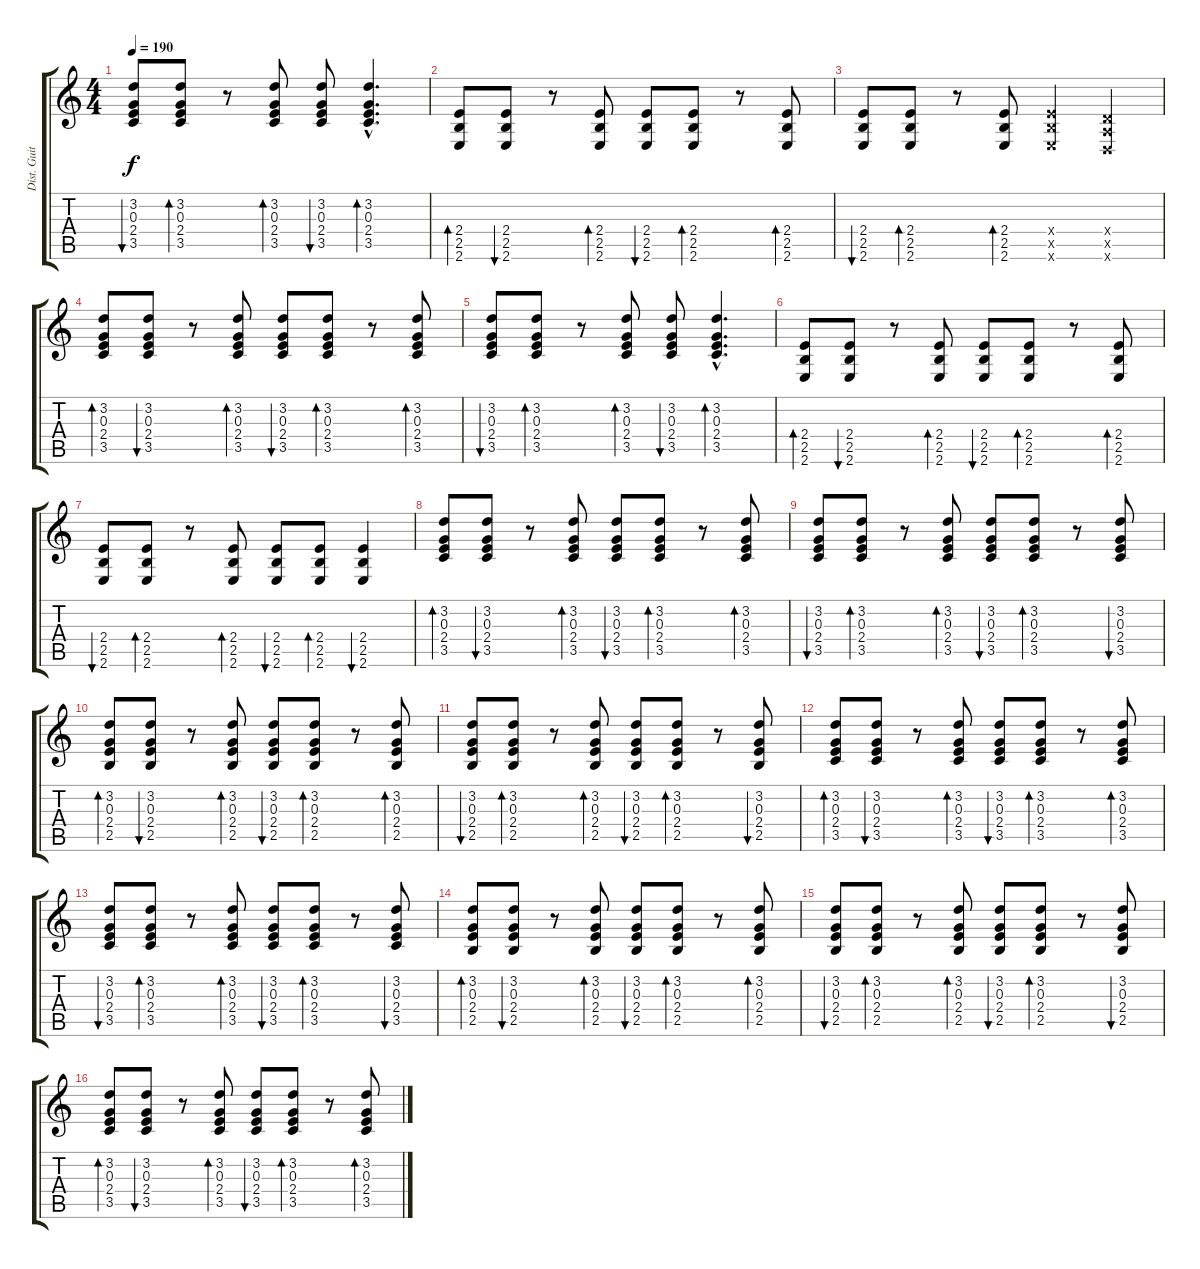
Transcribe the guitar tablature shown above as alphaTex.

\track ("Dist. Guitar 1" "Dist. Guit") {instrument distortionguitar}
\staff {score tabs}
\tuning (E4 B3 G3 D3 A2 D2) {hide}
\ts (4 4)
\tempo 190
\clef g2
\ks c
(3.2 0.3 2.4 3.5).8{bu 60 dy f} (3.2 0.3 2.4 3.5).8{bd 60} r.8 (3.2 0.3 2.4 3.5).8{bd 60} (3.2 0.3 2.4 3.5).8{bu 60} (3.2{hac} 0.3{hac} 2.4{hac} 3.5{hac}).4{d bd 60} |
(2.4 2.5 2.6).8{bd 60} (2.4 2.5 2.6).8{bu 60} r.8 (2.4 2.5 2.6).8{bd 60} (2.4 2.5 2.6).8{bu 60} (2.4 2.5 2.6).8{bd 60} r.8 (2.4 2.5 2.6).8{bd 60} |
(2.4 2.5 2.6).8{bu 60} (2.4 2.5 2.6).8{bd 60} r.8 (2.4 2.5 2.6).8{bd 60} (2.4{x} 2.5{x} 2.6{x}).4 (0.4{x} 0.5{x} 0.6{x}).4 |
(3.2 0.3 2.4 3.5).8{bd 60} (3.2 0.3 2.4 3.5).8{bu 60} r.8 (3.2 0.3 2.4 3.5).8{bd 60} (3.2 0.3 2.4 3.5).8{bu 60} (3.2 0.3 2.4 3.5).8{bd 60} r.8 (3.2 0.3 2.4 3.5).8{bd 60} |
(3.2 0.3 2.4 3.5).8{bu 60} (3.2 0.3 2.4 3.5).8{bd 60} r.8 (3.2 0.3 2.4 3.5).8{bd 60} (3.2 0.3 2.4 3.5).8{bu 60} (3.2{hac} 0.3{hac} 2.4{hac} 3.5{hac}).4{d bd 60} |
(2.4 2.5 2.6).8{bd 60} (2.4 2.5 2.6).8{bu 60} r.8 (2.4 2.5 2.6).8{bd 60} (2.4 2.5 2.6).8{bu 60} (2.4 2.5 2.6).8{bd 60} r.8 (2.4 2.5 2.6).8{bd 60} |
(2.4 2.5 2.6).8{bu 60} (2.4 2.5 2.6).8{bd 60} r.8 (2.4 2.5 2.6).8{bd 60} (2.4 2.5 2.6).8{bu 60} (2.4 2.5 2.6).8{bd 60} (2.4 2.5 2.6).4{bu 60} |
(3.2 0.3 2.4 3.5).8{bd 60 volume 11} (3.2 0.3 2.4 3.5).8{bu 60} r.8 (3.2 0.3 2.4 3.5).8{bd 60} (3.2 0.3 2.4 3.5).8{bu 60} (3.2 0.3 2.4 3.5).8{bd 60} r.8 (3.2 0.3 2.4 3.5).8{bd 60} |
(3.2 0.3 2.4 3.5).8{bu 60} (3.2 0.3 2.4 3.5).8{bd 60} r.8 (3.2 0.3 2.4 3.5).8{bd 60} (3.2 0.3 2.4 3.5).8{bu 60} (3.2 0.3 2.4 3.5).8{bd 60} r.8 (3.2 0.3 2.4 3.5).8{bu 60} |
(3.2 0.3 2.4 2.5).8{bd 60} (3.2 0.3 2.4 2.5).8{bu 60} r.8 (3.2 0.3 2.4 2.5).8{bd 60} (3.2 0.3 2.4 2.5).8{bu 60} (3.2 0.3 2.4 2.5).8{bd 60} r.8 (3.2 0.3 2.4 2.5).8{bd 60} |
(3.2 0.3 2.4 2.5).8{bu 60} (3.2 0.3 2.4 2.5).8{bd 60} r.8 (3.2 0.3 2.4 2.5).8{bd 60} (3.2 0.3 2.4 2.5).8{bu 60} (3.2 0.3 2.4 2.5).8{bd 60} r.8 (3.2 0.3 2.4 2.5).8{bu 60} |
(3.2 0.3 2.4 3.5).8{bd 60} (3.2 0.3 2.4 3.5).8{bu 60} r.8 (3.2 0.3 2.4 3.5).8{bd 60} (3.2 0.3 2.4 3.5).8{bu 60} (3.2 0.3 2.4 3.5).8{bd 60} r.8 (3.2 0.3 2.4 3.5).8{bd 60} |
(3.2 0.3 2.4 3.5).8{bu 60} (3.2 0.3 2.4 3.5).8{bd 60} r.8 (3.2 0.3 2.4 3.5).8{bd 60} (3.2 0.3 2.4 3.5).8{bu 60} (3.2 0.3 2.4 3.5).8{bd 60} r.8 (3.2 0.3 2.4 3.5).8{bu 60} |
(3.2 0.3 2.4 2.5).8{bd 60} (3.2 0.3 2.4 2.5).8{bu 60} r.8 (3.2 0.3 2.4 2.5).8{bd 60} (3.2 0.3 2.4 2.5).8{bu 60} (3.2 0.3 2.4 2.5).8{bd 60} r.8 (3.2 0.3 2.4 2.5).8{bd 60} |
(3.2 0.3 2.4 2.5).8{bu 60} (3.2 0.3 2.4 2.5).8{bd 60} r.8 (3.2 0.3 2.4 2.5).8{bd 60} (3.2 0.3 2.4 2.5).8{bu 60} (3.2 0.3 2.4 2.5).8{bd 60} r.8 (3.2 0.3 2.4 2.5).8{bu 60} |
(3.2 0.3 2.4 3.5).8{bd 60} (3.2 0.3 2.4 3.5).8{bu 60} r.8 (3.2 0.3 2.4 3.5).8{bd 60} (3.2 0.3 2.4 3.5).8{bu 60} (3.2 0.3 2.4 3.5).8{bd 60} r.8 (3.2 0.3 2.4 3.5).8{bd 60}
